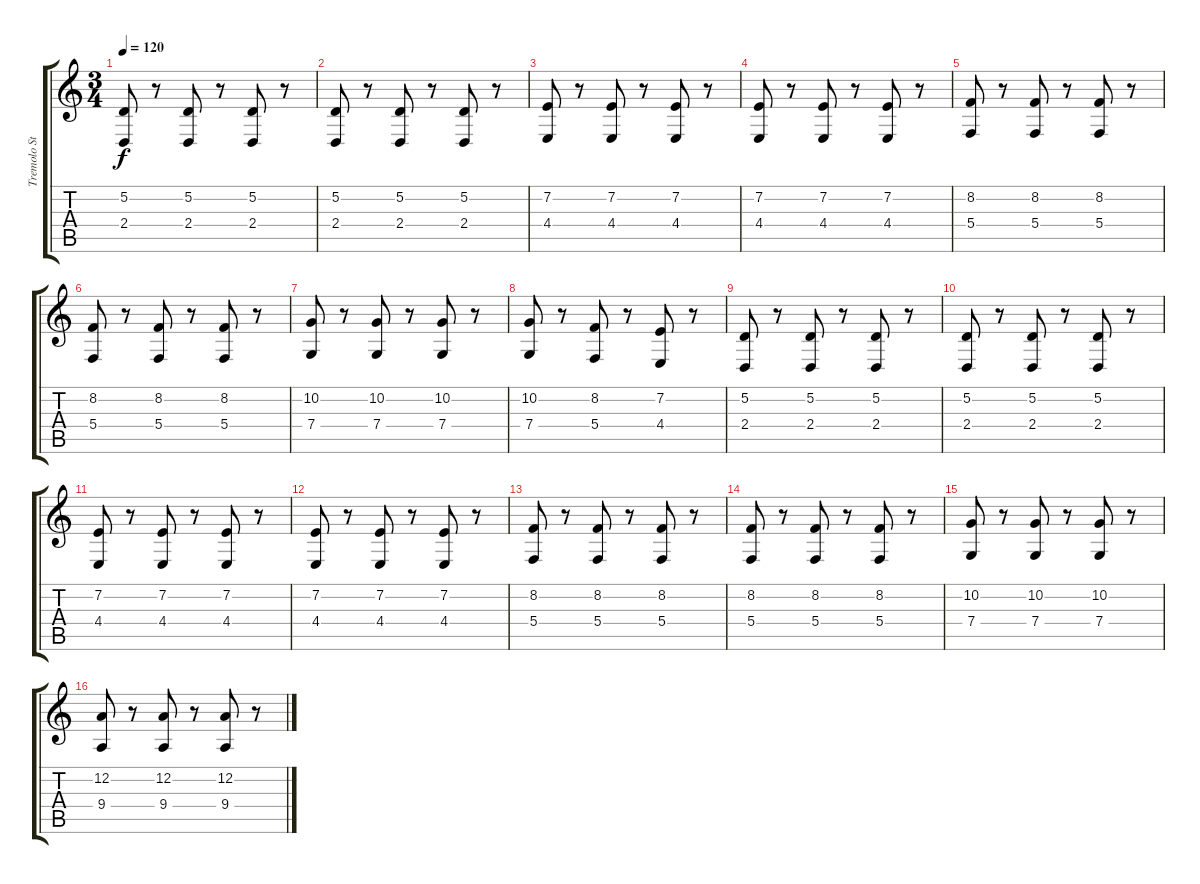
\track ("Tremolo Strings" "Tremolo St") {instrument tremolostrings}
\staff {score tabs}
\tuning (D4 A3 F3 C3 G2 D2) {hide}
\ts (3 4)
\tempo 120
\clef g2
\ks c
(5.2 2.4).8{dy f} r.8 (5.2 2.4).8 r.8 (5.2 2.4).8 r.8 |
(5.2 2.4).8 r.8 (5.2 2.4).8 r.8 (5.2 2.4).8 r.8 |
(7.2 4.4).8 r.8 (7.2 4.4).8 r.8 (7.2 4.4).8 r.8 |
(7.2 4.4).8 r.8 (7.2 4.4).8 r.8 (7.2 4.4).8 r.8 |
(8.2 5.4).8 r.8 (8.2 5.4).8 r.8 (8.2 5.4).8 r.8 |
(8.2 5.4).8 r.8 (8.2 5.4).8 r.8 (8.2 5.4).8 r.8 |
(10.2 7.4).8 r.8 (10.2 7.4).8 r.8 (10.2 7.4).8 r.8 |
(10.2 7.4).8 r.8 (8.2 5.4).8 r.8 (7.2 4.4).8 r.8 |
(5.2 2.4).8 r.8 (5.2 2.4).8 r.8 (5.2 2.4).8 r.8 |
(5.2 2.4).8 r.8 (5.2 2.4).8 r.8 (5.2 2.4).8 r.8 |
(7.2 4.4).8 r.8 (7.2 4.4).8 r.8 (7.2 4.4).8 r.8 |
(7.2 4.4).8 r.8 (7.2 4.4).8 r.8 (7.2 4.4).8 r.8 |
(8.2 5.4).8 r.8 (8.2 5.4).8 r.8 (8.2 5.4).8 r.8 |
(8.2 5.4).8 r.8 (8.2 5.4).8 r.8 (8.2 5.4).8 r.8 |
(10.2 7.4).8 r.8 (10.2 7.4).8 r.8 (10.2 7.4).8 r.8 |
(12.2 9.4).8 r.8 (12.2 9.4).8 r.8 (12.2 9.4).8 r.8
